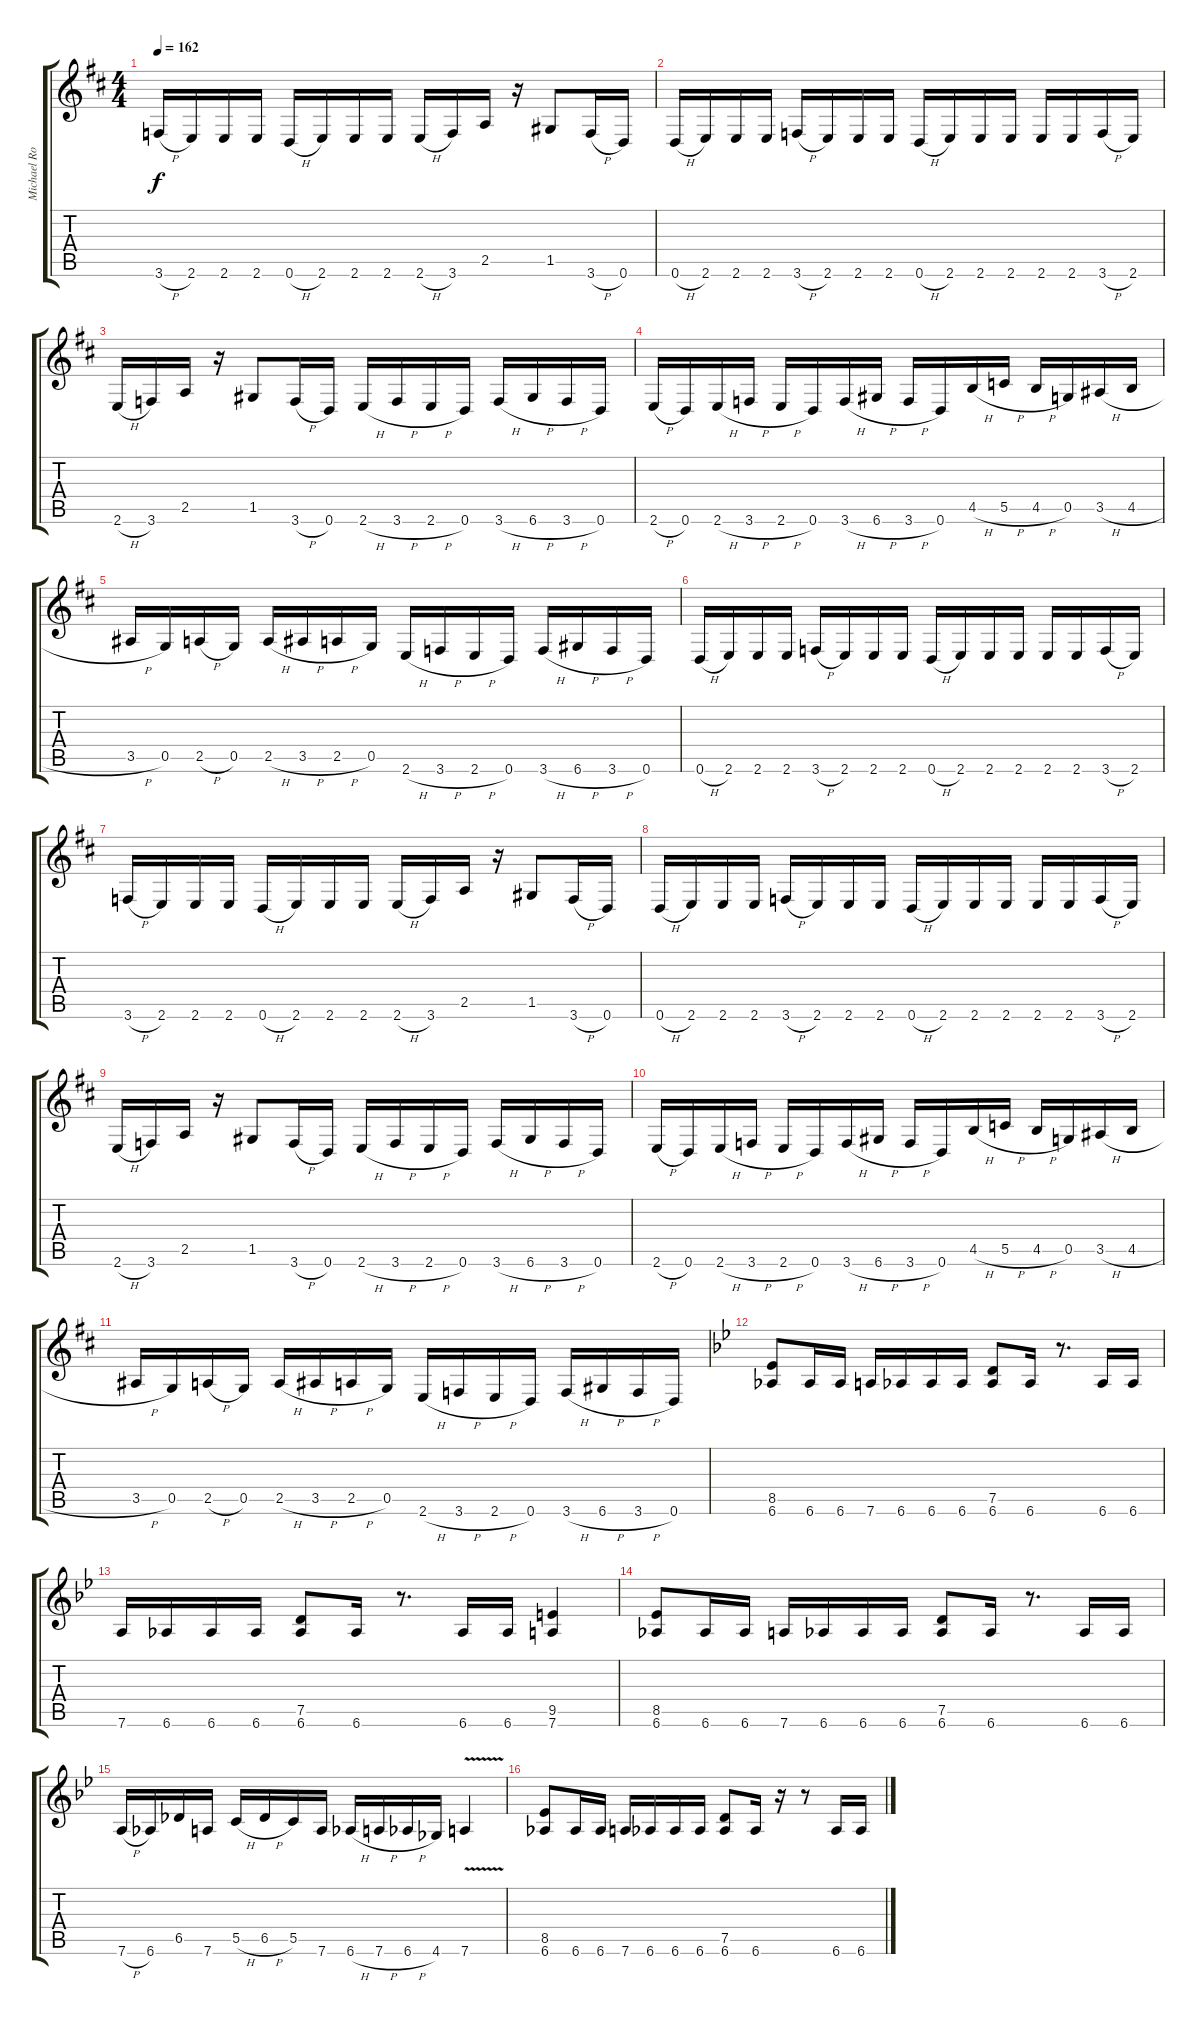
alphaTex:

\track ("Michael Romeo" "Michael Ro") {instrument distortionguitar}
\staff {score tabs}
\tuning (D4 A3 F3 C3 G2 D2) {hide}
\ts (4 4)
\tempo 162
\clef g2
\ks bminor
3.6{h}.16{dy f} 2.6.16 2.6.16 2.6.16 0.6{h}.16 2.6.16 2.6.16 2.6.16 2.6{h}.16 3.6.16 2.5.16 r.16 1.5.8 3.6{h}.16 0.6.16 |
0.6{h}.16 2.6.16 2.6.16 2.6.16 3.6{h}.16 2.6.16 2.6.16 2.6.16 0.6{h}.16 2.6.16 2.6.16 2.6.16 2.6.16 2.6.16 3.6{h}.16 2.6.16 |
2.6{h}.16 3.6.16 2.5.16 r.16 1.5.8 3.6{h}.16 0.6.16 2.6{h}.16 3.6{h}.16 2.6{h}.16 0.6.16 3.6{h}.16 6.6{h}.16 3.6{h}.16 0.6.16 |
2.6{h}.16 0.6.16 2.6{h}.16 3.6{h}.16 2.6{h}.16 0.6.16 3.6{h}.16 6.6{h}.16 3.6{h}.16 0.6.16 4.5{h}.16 5.5{h}.16 4.5{h}.16 0.5.16 3.5{h}.16 4.5{h}.16 |
3.5{h}.16 0.5.16 2.5{h}.16 0.5.16 2.5{h}.16 3.5{h}.16 2.5{h}.16 0.5.16 2.6{h}.16 3.6{h}.16 2.6{h}.16 0.6.16 3.6{h}.16 6.6{h}.16 3.6{h}.16 0.6.16 |
0.6{h}.16 2.6.16 2.6.16 2.6.16 3.6{h}.16 2.6.16 2.6.16 2.6.16 0.6{h}.16 2.6.16 2.6.16 2.6.16 2.6.16 2.6.16 3.6{h}.16 2.6.16 |
3.6{h}.16 2.6.16 2.6.16 2.6.16 0.6{h}.16 2.6.16 2.6.16 2.6.16 2.6{h}.16 3.6.16 2.5.16 r.16 1.5.8 3.6{h}.16 0.6.16 |
0.6{h}.16 2.6.16 2.6.16 2.6.16 3.6{h}.16 2.6.16 2.6.16 2.6.16 0.6{h}.16 2.6.16 2.6.16 2.6.16 2.6.16 2.6.16 3.6{h}.16 2.6.16 |
2.6{h}.16 3.6.16 2.5.16 r.16 1.5.8 3.6{h}.16 0.6.16 2.6{h}.16 3.6{h}.16 2.6{h}.16 0.6.16 3.6{h}.16 6.6{h}.16 3.6{h}.16 0.6.16 |
2.6{h}.16 0.6.16 2.6{h}.16 3.6{h}.16 2.6{h}.16 0.6.16 3.6{h}.16 6.6{h}.16 3.6{h}.16 0.6.16 4.5{h}.16 5.5{h}.16 4.5{h}.16 0.5.16 3.5{h}.16 4.5{h}.16 |
3.5{h}.16 0.5.16 2.5{h}.16 0.5.16 2.5{h}.16 3.5{h}.16 2.5{h}.16 0.5.16 2.6{h}.16 3.6{h}.16 2.6{h}.16 0.6.16 3.6{h}.16 6.6{h}.16 3.6{h}.16 0.6.16 |
\ks bb
(8.5 6.6).8 6.6.16 6.6.16 7.6.16 6.6.16 6.6.16 6.6.16 (7.5 6.6).8 6.6.16 r.8{d} 6.6.16 6.6.16 |
7.6.16 6.6.16 6.6.16 6.6.16 (7.5 6.6).8 6.6.16 r.8{d} 6.6.16 6.6.16 (9.5 7.6).4 |
(8.5 6.6).8 6.6.16 6.6.16 7.6.16 6.6.16 6.6.16 6.6.16 (7.5 6.6).8 6.6.16 r.8{d} 6.6.16 6.6.16 |
7.6{h}.16 6.6.16 6.5.16 7.6.16 5.5{h}.16 6.5{h}.16 5.5.16 7.6.16 6.6{h}.16 7.6{h}.16 6.6{h}.16 4.6.16 7.6{v}.4 |
(8.5 6.6).8 6.6.16 6.6.16 7.6.16 6.6.16 6.6.16 6.6.16 (7.5 6.6).8 6.6.16 r.16 r.8 6.6.16 6.6.16
